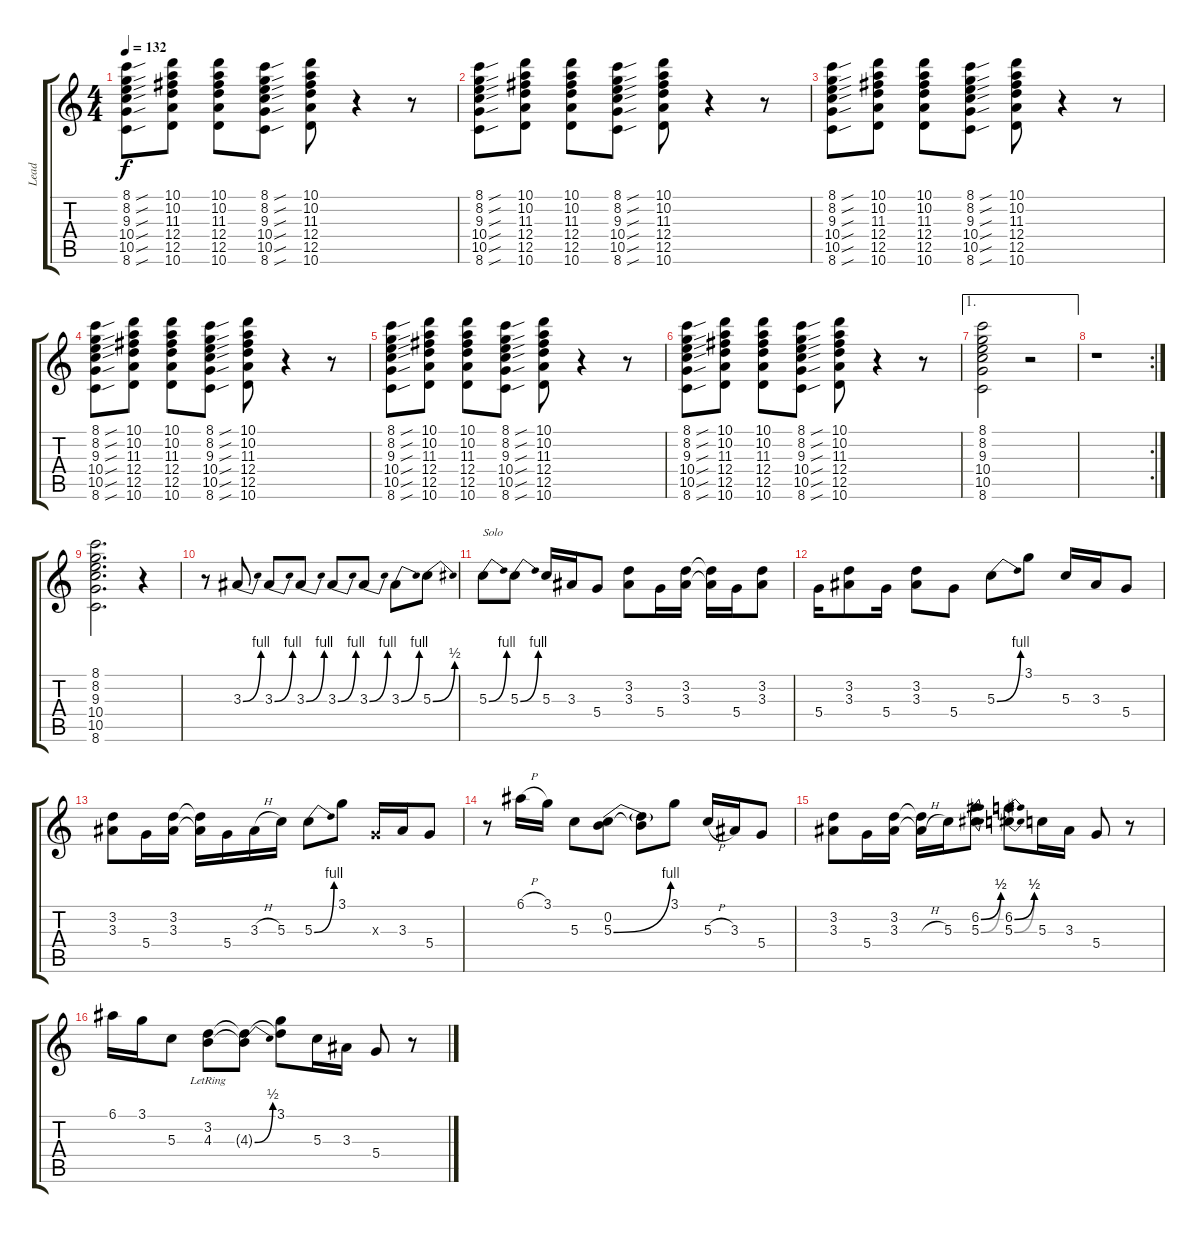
\track ("Lead" "Lead") {instrument distortionguitar}
\staff {score tabs}
\tuning (E4 B3 G3 D3 A2 E2) {hide}
\ts (4 4)
\tempo 132
\clef g2
\ks c
(8.1{sou} 8.2{sou} 9.3{sou} 10.4{sou} 10.5{sou} 8.6{sou}).8{dy f} (10.1 10.2 11.3 12.4 12.5 10.6).8 (10.1 10.2 11.3 12.4 12.5 10.6).8 (8.1{sou} 8.2{sou} 9.3{sou} 10.4{sou} 10.5{sou} 8.6{sou}).8 (10.1 10.2 11.3 12.4 12.5 10.6).8 r.4 r.8 |
(8.1{sou} 8.2{sou} 9.3{sou} 10.4{sou} 10.5{sou} 8.6{sou}).8 (10.1 10.2 11.3 12.4 12.5 10.6).8 (10.1 10.2 11.3 12.4 12.5 10.6).8 (8.1{sou} 8.2{sou} 9.3{sou} 10.4{sou} 10.5{sou} 8.6{sou}).8 (10.1 10.2 11.3 12.4 12.5 10.6).8 r.4 r.8 |
(8.1{sou} 8.2{sou} 9.3{sou} 10.4{sou} 10.5{sou} 8.6{sou}).8 (10.1 10.2 11.3 12.4 12.5 10.6).8 (10.1 10.2 11.3 12.4 12.5 10.6).8 (8.1{sou} 8.2{sou} 9.3{sou} 10.4{sou} 10.5{sou} 8.6{sou}).8 (10.1 10.2 11.3 12.4 12.5 10.6).8 r.4 r.8 |
(8.1{sou} 8.2{sou} 9.3{sou} 10.4{sou} 10.5{sou} 8.6{sou}).8 (10.1 10.2 11.3 12.4 12.5 10.6).8 (10.1 10.2 11.3 12.4 12.5 10.6).8 (8.1{sou} 8.2{sou} 9.3{sou} 10.4{sou} 10.5{sou} 8.6{sou}).8 (10.1 10.2 11.3 12.4 12.5 10.6).8 r.4 r.8 |
(8.1{sou} 8.2{sou} 9.3{sou} 10.4{sou} 10.5{sou} 8.6{sou}).8 (10.1 10.2 11.3 12.4 12.5 10.6).8 (10.1 10.2 11.3 12.4 12.5 10.6).8 (8.1{sou} 8.2{sou} 9.3{sou} 10.4{sou} 10.5{sou} 8.6{sou}).8 (10.1 10.2 11.3 12.4 12.5 10.6).8 r.4 r.8 |
(8.1{sou} 8.2{sou} 9.3{sou} 10.4{sou} 10.5{sou} 8.6{sou}).8 (10.1 10.2 11.3 12.4 12.5 10.6).8 (10.1 10.2 11.3 12.4 12.5 10.6).8 (8.1{sou} 8.2{sou} 9.3{sou} 10.4{sou} 10.5{sou} 8.6{sou}).8 (10.1 10.2 11.3 12.4 12.5 10.6).8 r.4 r.8 |
\ae 1
(8.1 8.2 9.3 10.4 10.5 8.6).2 r.2 |
\rc 2
r.1 |
(8.1 8.2 9.3 10.4 10.5 8.6).2{d} r.4 |
r.8 3.3{be (bend 0 0 60 4)}.8 3.3{be (bend 0 0 60 4)}.8 3.3{be (bend 0 0 60 4)}.8 3.3{be (bend 0 0 60 4)}.8 3.3{be (bend 0 0 60 4)}.8 3.3{be (bend 0 0 60 4)}.8 5.3{be (bend 0 0 60 2)}.8 |
5.3{be (bend 0 0 60 4)}.8{txt "Solo"} 5.3{be (bend 0 0 60 4)}.8 5.3.16 3.3.16 5.4.8 (3.2 3.3).8 5.4.16 (3.2 3.3).16 (3.2{t} 3.3{t}).16 5.4.16 (3.2 3.3).8 |
5.4.16 (3.2 3.3).8 5.4.16 (3.2 3.3).8 5.4.8 5.3{be (bend 0 0 60 4)}.8 3.1.8 5.3.16 3.3.16 5.4.8 |
(3.2 3.3).8 5.4.16 (3.2 3.3).16 (3.2{t} 3.3{t}).16 5.4.16 3.3{h}.16 5.3.16 5.3{be (bend 0 0 60 4)}.8 3.1.8 0.3{x}.16 3.3.16 5.4.8 |
r.8 6.1{h}.16 3.1.16 5.3.8 (0.2 5.3{be (bend 0 0 60 4)}).8 (0.2{t} 5.3{t}).8 3.1.8 5.3{h}.16 3.3.16 5.4.8 |
(3.2 3.3).8 5.4.16 (3.2 3.3).16 (3.2{t} 3.3{h t}).16 5.3.16 (6.2{be (bend 0 0 60 2)} 5.3{be (bend 0 0 60 2)}).8 (6.2{be (bend 0 0 60 2)} 5.3{be (bend 0 0 60 2)}).8 5.3.16 3.3.16 5.4.8 r.8 |
6.1.16 3.1.16 5.3.8 (3.2{lr} 4.3{lr}).8 (3.2{t} 4.3{be (bend 0 0 60 2) t}).8 (3.1 3.2{t}).8 5.3.16 3.3.16 5.4.8 r.8
